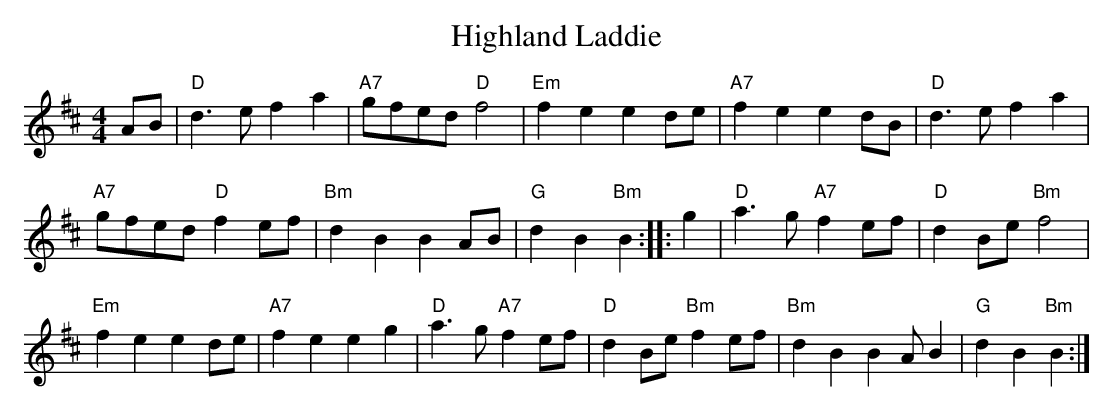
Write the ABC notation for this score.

X:1
T:Highland Laddie
M:4/4
L:1/4
K:D
A/B/|"D"d>efa|"A7"g/f/e/d/ "D"f2|"Em"fee d/e/|"A7"feed/B/|"D"d>efa|!
"A7"g/f/e/d/ "D"f e/f/|"Bm"d B B A/B/|"G"dB"Bm"B:||:g|"D"a>g"A7"f e/f/|"D"d B/e/ "Bm"f2|!
"Em"feed/e/|"A7"feeg|"D"a>g"A7"f e/f/|"D"d B/e/ "Bm"f e/f/|"Bm"d B B A/B
/|"G"dB"Bm"B:|
